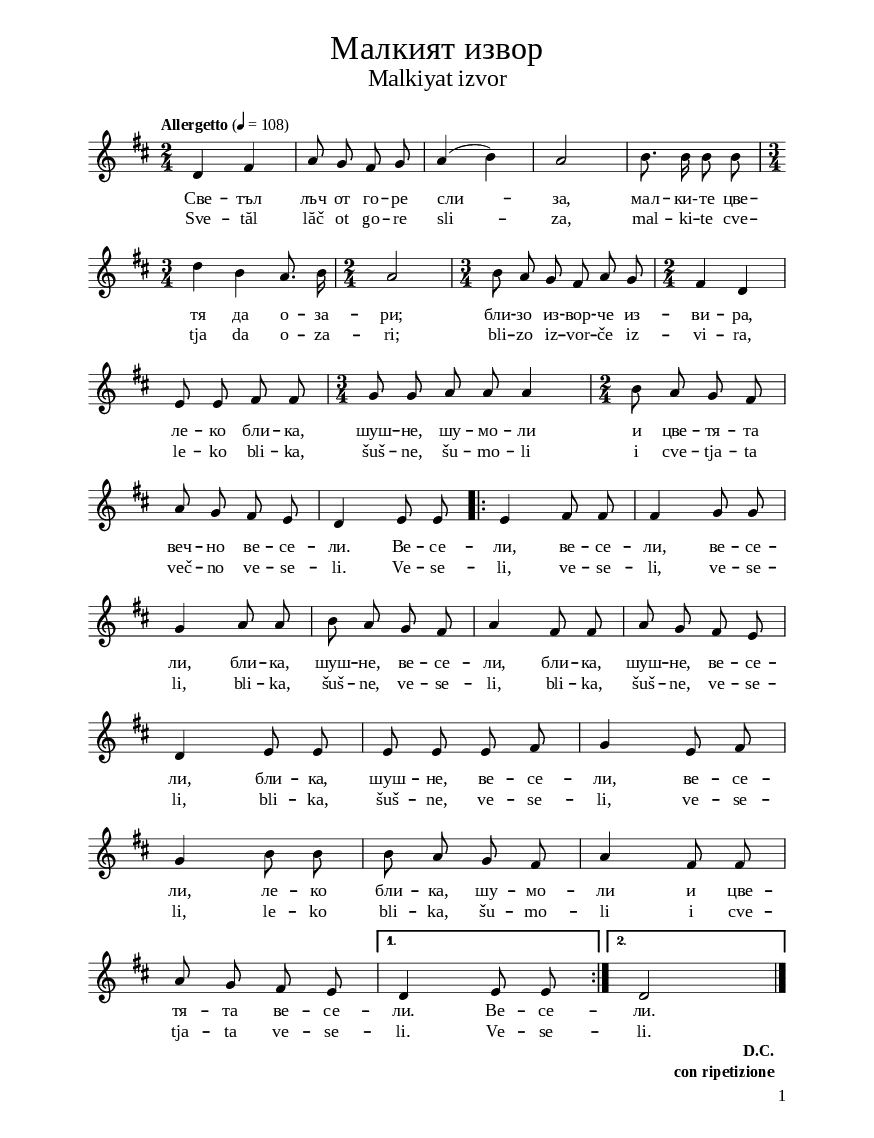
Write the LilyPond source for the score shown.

\version "2.24.2"

% include paper part and global functions
\include "include/globals.ily"

\bookpart {
  \label #'ref099
  \tocItem \markup "Малкият извор – Malkijat izvor"
  \include "include/bookpart-paper.ily"
  \score {
    \include "include/score-layout.ily"


    \new Voice \absolute  {
      \clef treble
      \key d \major
      \time 2/4
      \tempoFunc "Allergetto" 4 "108"
      \autoBeamOff

      d'4 fis'4 | a'8 g'8 fis'8 g'8| a'4 ( b' ) | a'2 |b'8. b'16 b'8 b'8 | \break

      \time 3/4 d''4 b'4 a'8. b'16 | \time 2/4 a'2 | \time 3/4 b'8 a'8 g'8 fis'8 a'8 g'8 | \time 2/4 fis'4 d'4 | \break

      e'8 e'8 fis' fis' | \time 3/4 g'8 g' a' a' a'4| \time 2/4 b'8 a' g' fis' \break

      a'8 g' fis' e' | d'4 e'8 e' | \repeat volta 2 {
        e'4 fis'8 fis' | fis'4 g'8 g' |\break

        g'4 a'8 a' | b' a' g' fis' | a'4 fis'8 fis' |  a'8 g' fis' e' | \break

        d'4 e'8 e' | e' e' e' fis' | g'4 e'8 fis' | \break

        g'4 b'8 b'8 | b'8 a'8 g'8 fis'8 | a'4 fis'8 fis' | \break

        a'8 g' fis' e' |
      } \alternative { { d'4 e'8 e'8 } { d'2 } } \bar "|."

    }

    \addlyrics {
      Све -- тъл лъч от го -- ре сли  --  за,
      мал -- "ки-" -- те цве -- тя да о -- за -- ри;
      бли -- зо из -- вор -- че из -- ви -- ра,
      ле -- ко бли -- ка, шуш  -- не, шу -- мо -- ли
      и цве -- тя -- та веч -- но ве -- се -- ли.
      Ве -- се -- ли, ве -- се -- ли, ве -- се -- ли,
      бли -- ка, шуш -- не, ве -- се -- ли,
      бли -- ка, шуш -- не, ве -- се -- ли,
      бли -- ка, шуш -- не, ве -- се -- ли,
      ве -- се -- ли, ле -- ко бли  -- ка, шу --  мо -- ли
      и цве -- тя -- та ве -- се -- ли. Ве -- се -- ли.
    }

    \addlyrics {
      Sve -- tăl lăč ot go -- re sli  --  za,
      mal -- ki -- te cve -- tja da o -- za -- ri;
      bli -- zo iz -- vor -- če iz -- vi -- ra,
      le -- ko bli -- ka, šuš  -- ne, šu -- mo -- li
      i cve -- tja -- ta več -- no ve -- se -- li.
      Ve -- se -- li, ve -- se -- li, ve -- se -- li,
      bli -- ka, šuš -- ne, ve -- se -- li,
      bli -- ka, šuš -- ne, ve -- se -- li,
      bli -- ka, šuš -- ne, ve -- se -- li,
      ve -- se -- li, le -- ko bli  -- ka, šu --  mo -- li
      i cve -- tja -- ta ve -- se -- li. Ve -- se -- li.
    }


    \header {
      title = \titleFunc "Малкият извор" "Malkiyat izvor"
    }

    \midi{}

  } % score
  \markup \dc-two "D.C.""con ripetizione"

  %

  % include foreign translation(s) of the song
  \pageBreak
  \version "2.24.0"

\markup \fill-line { \fontsize #deTitleFontSize "Die kleine Quelle" }
\markup \null
\markup \null
\markup \fontsize #deCoupletFontSize {
  \hspace #10
  \override #`(baseline-skip . ,deCoupletBaselineSkip)

  \column {
    \line { " " Ein heller Strahl steigt von oben herab,  }

    \line { " " um die kleinen Blumen zu erleuchten.   }

    \line { " " Nah entspringt eine kleine Quelle.  }

    \line { " " Sie sprudelt munter, murmelt und plätschert,  }

    \line { " " und die Blumen erfreut sie auf ewig.   }

    \line { " " Sie erfreut, erfreut, erfreut, sprudelt, murmelt, sie erfreut,  }

    \line { " " erfreut, sie sprudelt, sie erfreut, erfreut, }

    \line { " "  sie sprudelt munter, plätschert und erfreut die Blumen.  }


  }


}


} % bookpart
